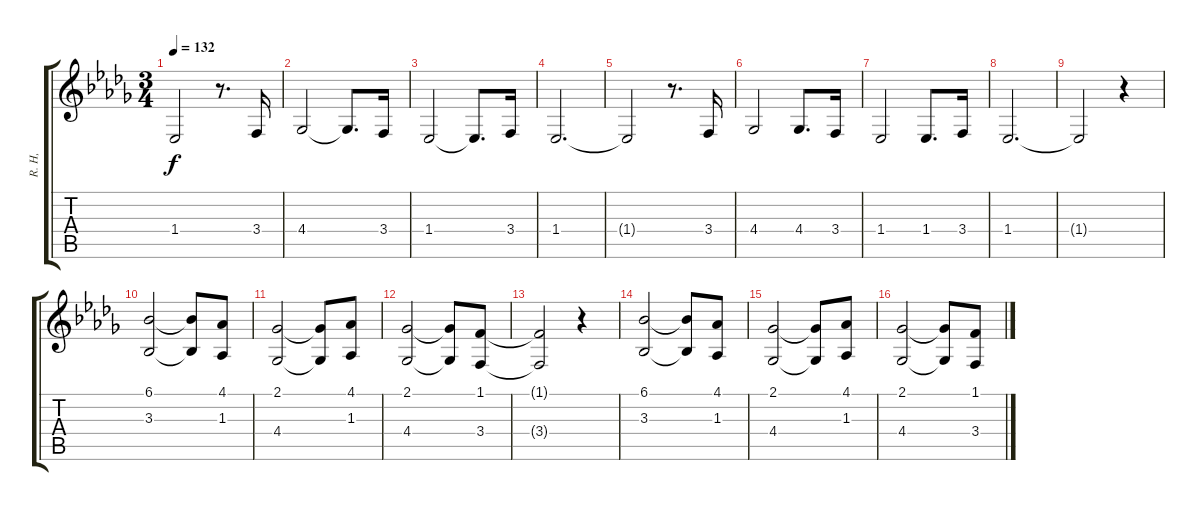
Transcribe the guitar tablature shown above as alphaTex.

\track ("R. H," "R. H,") {instrument brightacousticpiano}
\staff {score tabs}
\tuning (E4 B3 G3 D3 A2 E2) {hide}
\ts (3 4)
\tempo 132
\clef g2
\ks db
1.4{t}.2{dy f} r.8{d} 3.4.16 |
4.4.2 4.4{t}.8{d} 3.4.16 |
1.4.2 1.4{t}.8{d} 3.4.16 |
1.4.2{d} |
1.4{t}.2 r.8{d} 3.4.16 |
4.4.2 4.4.8{d} 3.4.16 |
1.4.2 1.4.8{d} 3.4.16 |
1.4.2{d} |
1.4{t}.2 r.4 |
(6.1 3.3).2 (6.1{t} 3.3{t}).8 (4.1 1.3).8 |
(2.1 4.4).2 (2.1{t} 4.4{t}).8 (4.1 1.3).8 |
(2.1 4.4).2 (2.1{t} 4.4{t}).8 (1.1 3.4).8 |
(1.1{t} 3.4{t}).2 r.4 |
(6.1 3.3).2 (6.1{t} 3.3{t}).8 (4.1 1.3).8 |
(2.1 4.4).2 (2.1{t} 4.4{t}).8 (4.1 1.3).8 |
(2.1 4.4).2 (2.1{t} 4.4{t}).8 (1.1 3.4).8
